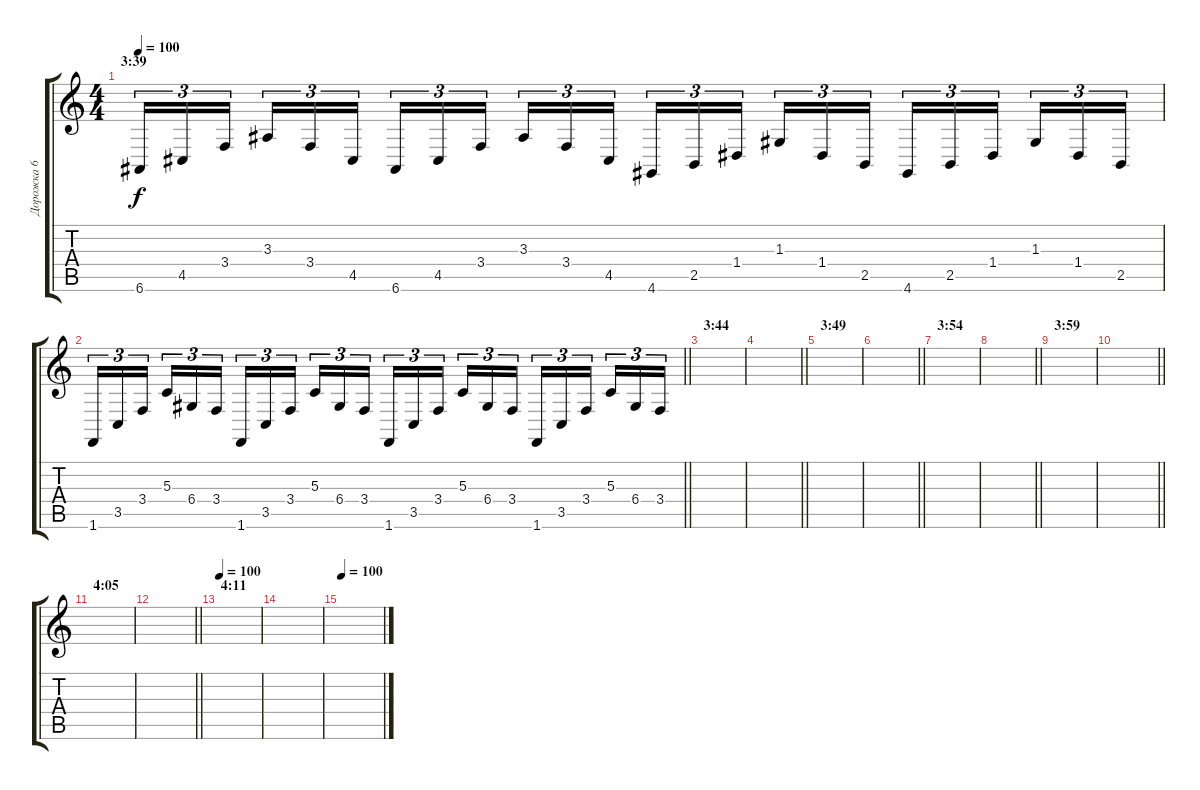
\track ("Дорожка 6" "Дорожка 6") {instrument harpsichord}
\staff {score tabs}
\tuning (E4 B3 G3 D3 A2 E2) {hide}
\ts (4 4)
\section ("" "3:39")
\tempo 100
\clef g2
\ks c
6.6.16{tu (3 2) dy f volume 12} 4.5.16{tu (3 2)} 3.4.16{tu (3 2) beam splitsecondary} 3.3.16{tu (3 2)} 3.4.16{tu (3 2)} 4.5.16{tu (3 2)} 6.6.16{tu (3 2) volume 12} 4.5.16{tu (3 2)} 3.4.16{tu (3 2) beam splitsecondary} 3.3.16{tu (3 2)} 3.4.16{tu (3 2)} 4.5.16{tu (3 2)} 4.6.16{tu (3 2)} 2.5.16{tu (3 2)} 1.4.16{tu (3 2) beam splitsecondary} 1.3.16{tu (3 2)} 1.4.16{tu (3 2)} 2.5.16{tu (3 2)} 4.6.16{tu (3 2)} 2.5.16{tu (3 2)} 1.4.16{tu (3 2) beam splitsecondary} 1.3.16{tu (3 2)} 1.4.16{tu (3 2)} 2.5.16{tu (3 2)} |
\barLineRight lightlight
1.6.16{tu (3 2)} 3.5.16{tu (3 2)} 3.4.16{tu (3 2) beam splitsecondary} 5.3.16{tu (3 2)} 6.4.16{tu (3 2)} 3.4.16{tu (3 2)} 1.6.16{tu (3 2)} 3.5.16{tu (3 2)} 3.4.16{tu (3 2) beam splitsecondary} 5.3.16{tu (3 2)} 6.4.16{tu (3 2)} 3.4.16{tu (3 2)} 1.6.16{tu (3 2)} 3.5.16{tu (3 2)} 3.4.16{tu (3 2) beam splitsecondary} 5.3.16{tu (3 2)} 6.4.16{tu (3 2)} 3.4.16{tu (3 2)} 1.6.16{tu (3 2)} 3.5.16{tu (3 2)} 3.4.16{tu (3 2) beam splitsecondary} 5.3.16{tu (3 2)} 6.4.16{tu (3 2)} 3.4.16{tu (3 2)} |
\section ("" "3:44")
|
\barLineRight lightlight
|
\section ("" "3:49")
|
\barLineRight lightlight
|
\section ("" "3:54")
|
\barLineRight lightlight
|
\section ("" "3:59")
|
\barLineRight lightlight
|
\section ("" "4:05")
|
\barLineRight lightlight
|
\section ("" "4:11")
\tempo 100
|
|
\tempo 100
